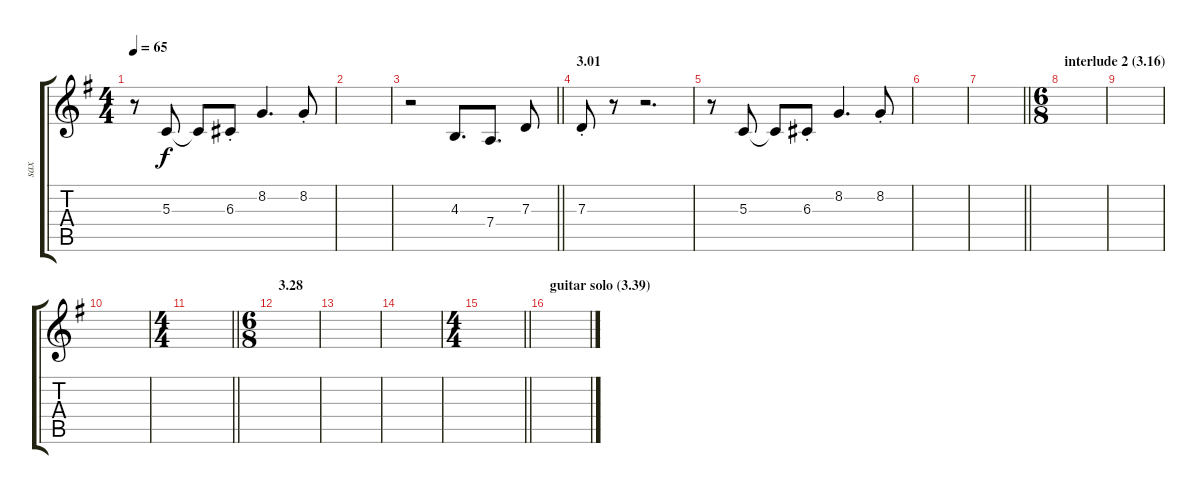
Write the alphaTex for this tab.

\track ("sax" "sax") {instrument altosax}
\staff {score tabs}
\tuning (E4 B3 G3 D3 A2 E2) {hide}
\ts (4 4)
\tempo 65
\clef g2
\ks g
r.8{dy f} 5.3.8 5.3{t}.8 6.3{st}.8 8.2.4{d} 8.2{st}.8 |
|
\barLineRight lightlight
r.2 4.3.8{d} 7.4.8{d} 7.3.8 |
\section ("" "3.01")
7.3{st}.8 r.8 r.2{d} |
r.8 5.3.8 5.3{t}.8 6.3{st}.8 8.2.4{d} 8.2{st}.8 |
|
\barLineRight lightlight
|
\ts (6 8)
\section ("" "interlude 2 (3.16)")
|
|
|
\ts (4 4)
\barLineRight lightlight
|
\ts (6 8)
\section ("" "3.28")
|
|
|
\ts (4 4)
\barLineRight lightlight
|
\section ("" "guitar solo (3.39)")
